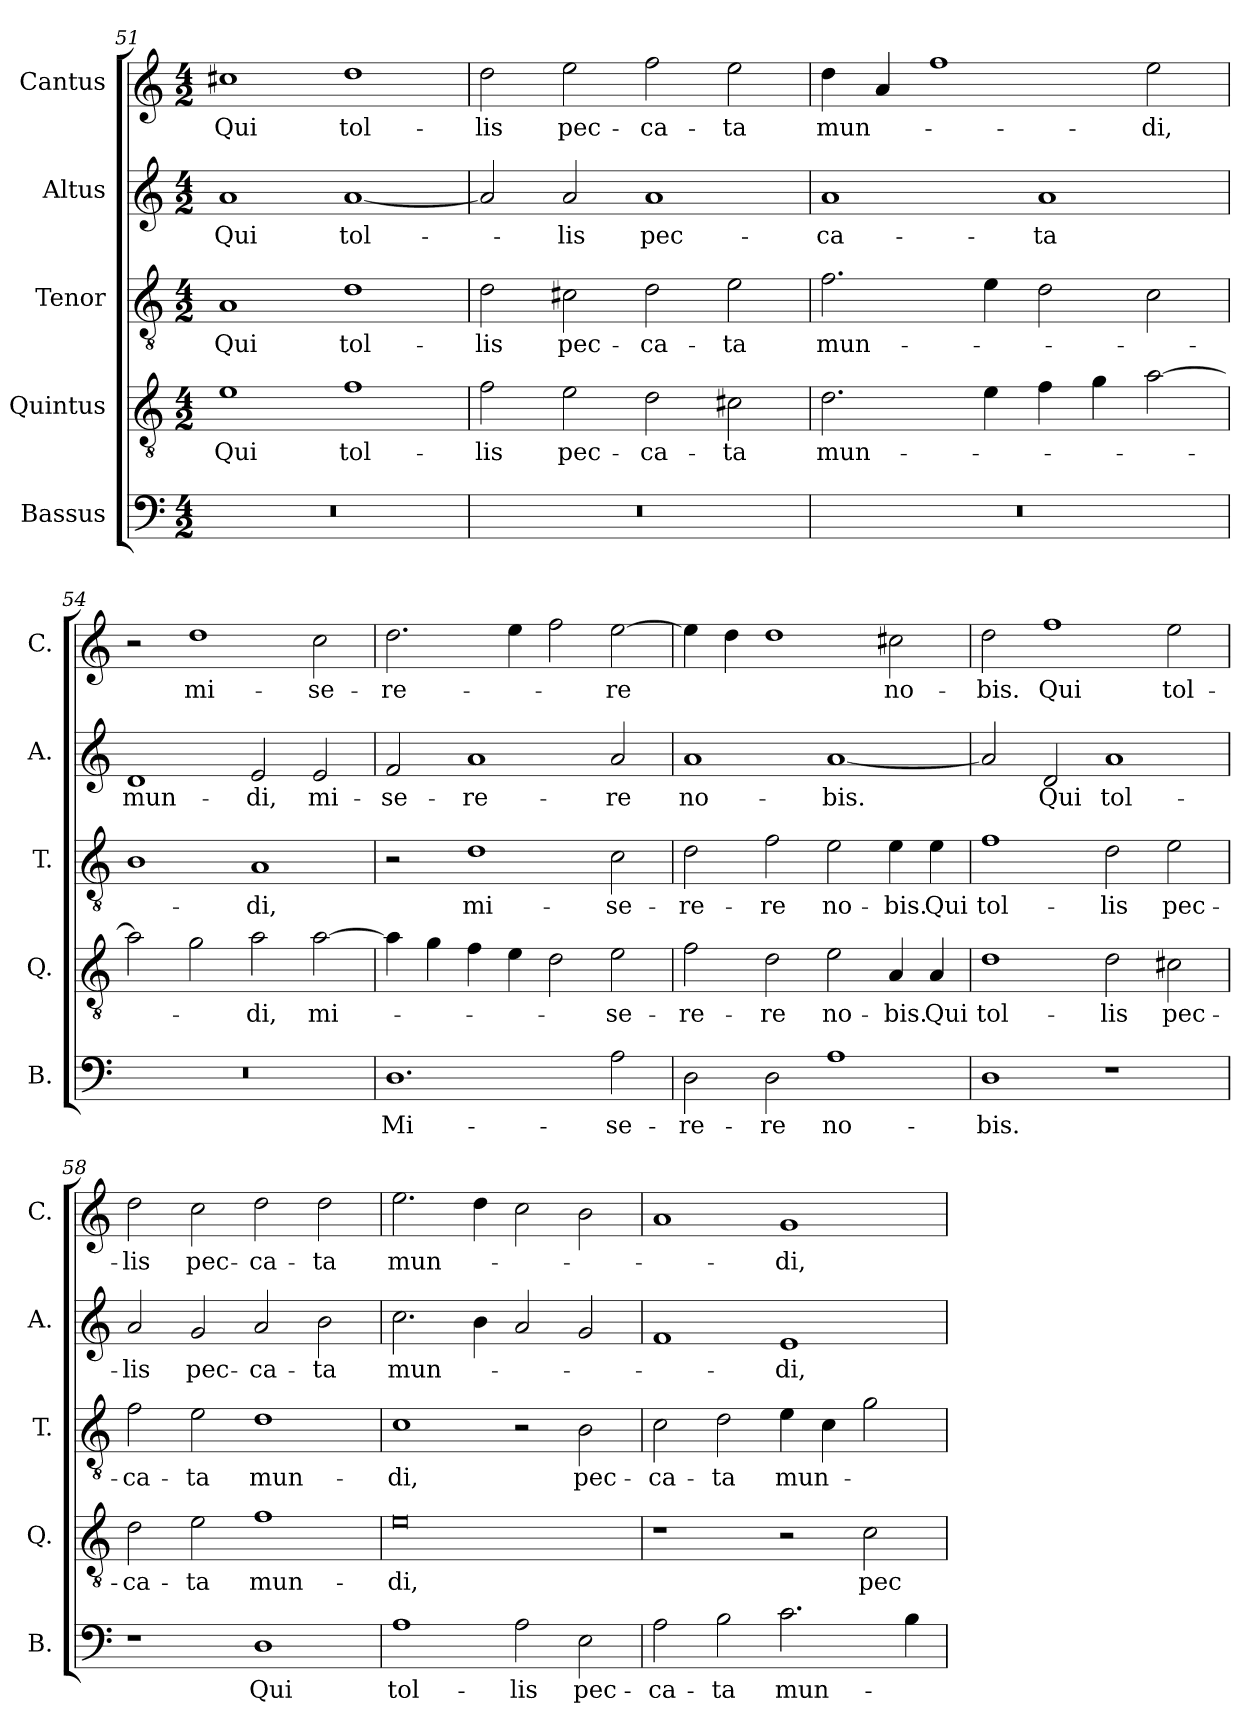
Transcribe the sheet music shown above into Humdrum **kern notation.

**kern	**text	**kern	**text	**kern	**text	**kern	**text	**kern	**text
*part5	*part5	*part4	*part4	*part3	*part3	*part2	*part2	*part1	*part1
*staff5	*staff5	*staff4	*staff4	*staff3	*staff3	*staff2	*staff2	*staff1	*staff1
*I"Bassus	*	*I"Quintus	*	*I"Tenor	*	*I"Altus	*	*I"Cantus	*
*I'B.	*	*I'Q.	*	*I'T.	*	*I'A.	*	*I'C.	*
*clefF4	*	*clefGv2	*	*clefGv2	*	*clefG2	*	*clefG2	*
*	*	*ITrd7c12	*	*ITrd7c12	*	*	*	*	*
*k[]	*	*k[]	*	*k[]	*	*k[]	*	*k[]	*
*C:	*	*C:	*	*C:	*	*C:	*	*C:	*
*M4/2	*	*M4/2	*	*M4/2	*	*M4/2	*	*M4/2	*
=51	=51	=51	=51	=51	=51	=51	=51	=51	=51
0r	.	1E\	Qui	1AA/	Qui	1a/	Qui	1cc#X\	Qui
.	.	1F\	tol-	1D\	tol-	[1a/	tol-	1dd\	tol-
=52	=52	=52	=52	=52	=52	=52	=52	=52	=52
0r	.	2F\	-lis	2D\	-lis	2a/]	.	2dd\	-lis
.	.	2E\	pec-	2C#X\	pec-	2a/	-lis	2ee\	pec-
.	.	2D\	-ca-	2D\	-ca-	1a/	pec-	2ff\	-ca-
.	.	2C#X\	-ta	2E\	-ta	.	.	2ee\	-ta
=53	=53	=53	=53	=53	=53	=53	=53	=53	=53
0r	.	2.D\	mun-	2.F\	mun-	1a/	-ca-	4dd\	mun-
.	.	.	.	.	.	.	.	4a/	.
.	.	.	.	.	.	.	.	1ff\	.
.	.	4E\	.	4E\	.	.	.	.	.
.	.	4F\	.	2D\	.	1a/	-ta	.	.
.	.	4G\	.	.	.	.	.	.	.
.	.	[2A\	.	2C\	.	.	.	2ee\	-di,
=54	=54	=54	=54	=54	=54	=54	=54	=54	=54
0r	.	2A\]	.	1BB\	.	1d/	mun-	2r	.
.	.	2G\	.	.	.	.	.	1dd\	mi-
.	.	2A\	-di,	1AA/	-di,	2e/	-di,	.	.
.	.	[2A\	mi-	.	.	2e/	mi-	2cc\	-se-
=55	=55	=55	=55	=55	=55	=55	=55	=55	=55
1.D\	Mi-	4A\]	.	2r	.	2f/	-se-	2.dd\	-re-
.	.	4G\	.	.	.	.	.	.	.
.	.	4F\	.	1D\	mi-	1a/	-re-	.	.
.	.	4E\	.	.	.	.	.	4ee\	.
.	.	2D\	.	.	.	.	.	2ff\	.
2A\	-se-	2E\	-se-	2C\	-se-	2a/	-re	[2ee\	-re
=56	=56	=56	=56	=56	=56	=56	=56	=56	=56
2D\	-re-	2F\	-re-	2D\	-re-	1a/	no-	4ee\]	.
.	.	.	.	.	.	.	.	4dd\	.
2D\	-re	2D\	-re	2F\	-re	.	.	1dd\	.
1A\	no-	2E\	no-	2E\	no-	[1a/	-bis.	.	.
.	.	4AA/	-bis.	4E\	-bis.	.	.	2cc#\	no-
.	.	4AA/	Qui	4E\	Qui	.	.	.	.
=57	=57	=57	=57	=57	=57	=57	=57	=57	=57
1D\	-bis.	1D\	tol-	1F\	tol-	2a/]	.	2dd\	-bis.
.	.	.	.	.	.	2d/	Qui	1ff\	Qui
1r	.	2D\	-lis	2D\	-lis	1a/	tol-	.	.
.	.	2C#X\	pec-	2E\	pec-	.	.	2ee\	tol-
=58	=58	=58	=58	=58	=58	=58	=58	=58	=58
1r	.	2D\	-ca-	2F\	-ca-	2a/	-lis	2dd\	-lis
.	.	2E\	-ta	2E\	-ta	2g/	pec-	2cc\	pec-
1D\	Qui	1F\	mun-	1D\	mun-	2a/	-ca-	2dd\	-ca-
.	.	.	.	.	.	2b\	-ta	2dd\	-ta
=59	=59	=59	=59	=59	=59	=59	=59	=59	=59
1A\	tol-	0E\	-di,	1C\	-di,	2.cc\	mun-	2.ee\	mun-
.	.	.	.	.	.	4b\	.	4dd\	.
2A\	-lis	.	.	2r	.	2a/	.	2cc\	.
2E\	pec-	.	.	2BB\	pec-	2g/	.	2b\	.
=60	=60	=60	=60	=60	=60	=60	=60	=60	=60
2A\	-ca-	1r	.	2C\	-ca-	1f/	.	1a/	.
2B\	-ta	.	.	2D\	-ta	.	.	.	.
2.c\	mun-	2r	.	4E\	mun-	1e/	-di,	1g/	-di,
.	.	.	.	4C\	.	.	.	.	.
.	.	2C\	pec-	2G\	.	.	.	.	.
4B\	.	.	.	.	.	.	.	.	.
=	=	=	=	=	=	=	=	=	=
*-	*-	*-	*-	*-	*-	*-	*-	*-	*-
